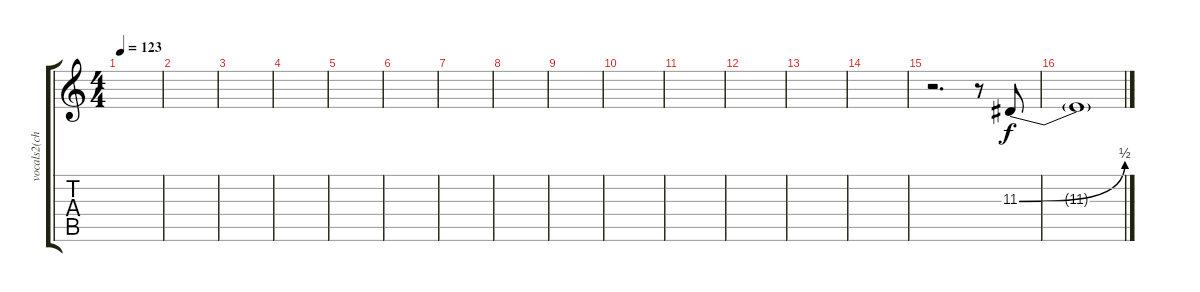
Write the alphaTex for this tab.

\track ("vocals2(chorus only)" "vocals2(ch") {instrument choiraahs}
\staff {score tabs}
\tuning (Db4 Ab3 E3 B2 Gb2 B1) {hide}
\ts (4 4)
\tempo 123
\clef g2
\ks c
|
|
|
|
|
|
|
|
|
|
|
|
|
|
r.2{d} r.8 11.3{be (bend 0 0 60 2)}.8 |
11.3{t}.1
